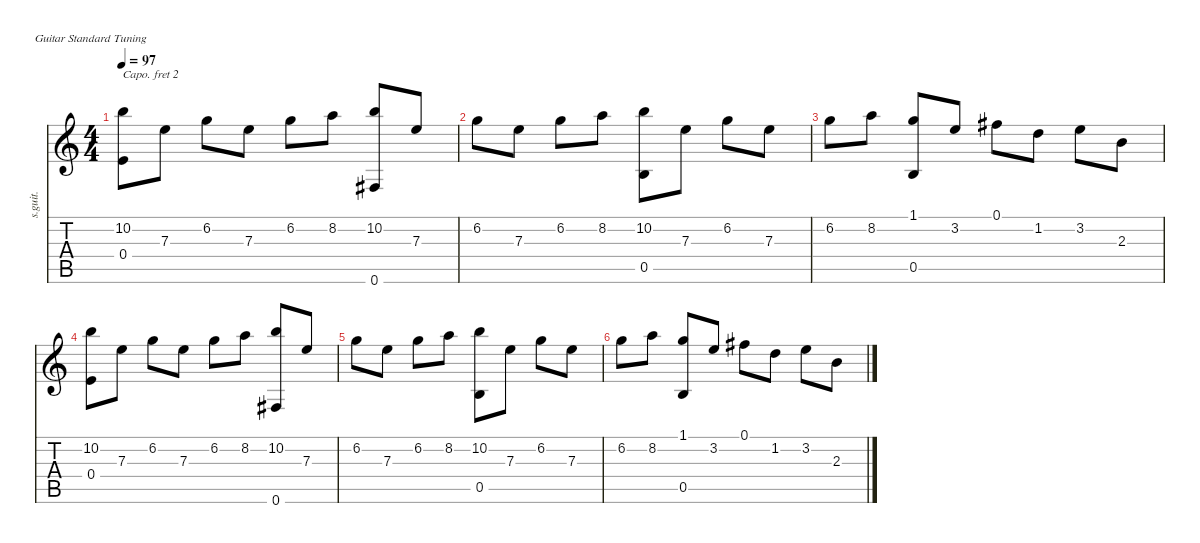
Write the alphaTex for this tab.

\defaultSystemsLayout 4
\hideDynamics
\bracketExtendMode nobrackets
\track ("Steel Guitar" "s.guit.") {instrument acousticguitarsteel}
\staff {score tabs}
\capo 2
\tuning (E4 B3 G3 D3 A2 E2)
\ts (4 4)
\tempo 97
\clef g2
\ks c
(10.2 0.4).8{dy mf beam Down} 7.3.8{beam Down} 6.2.8{beam Down} 7.3.8{beam Down} 6.2.8{beam Down} 8.2.8{beam Down} (10.2 0.6{acc #}).8{beam Up} 7.3.8{beam Up} |
6.2.8{beam Down} 7.3.8{beam Down} 6.2.8{beam Down} 8.2.8{beam Down} (10.2 0.5).8{beam Down} 7.3.8{beam Down} 6.2.8{beam Down} 7.3.8{beam Down} |
6.2.8{beam Down} 8.2.8{beam Down} (1.1 0.5).8{beam Up} 3.2.8{beam Up} 0.1{acc #}.8{beam Down} 1.2.8{beam Down} 3.2.8{beam Down} 2.3.8{beam Down} |
(10.2 0.4).8{beam Down} 7.3.8{beam Down} 6.2.8{beam Down} 7.3.8{beam Down} 6.2.8{beam Down} 8.2.8{beam Down} (10.2 0.6{acc #}).8{beam Up} 7.3.8{beam Up} |
6.2.8{beam Down} 7.3.8{beam Down} 6.2.8{beam Down} 8.2.8{beam Down} (10.2 0.5).8{beam Down} 7.3.8{beam Down} 6.2.8{beam Down} 7.3.8{beam Down} |
6.2.8{beam Down} 8.2.8{beam Down} (1.1 0.5).8{beam Up} 3.2.8{beam Up} 0.1{acc #}.8{beam Down} 1.2.8{beam Down} 3.2.8{beam Down} 2.3.8{beam Down}
